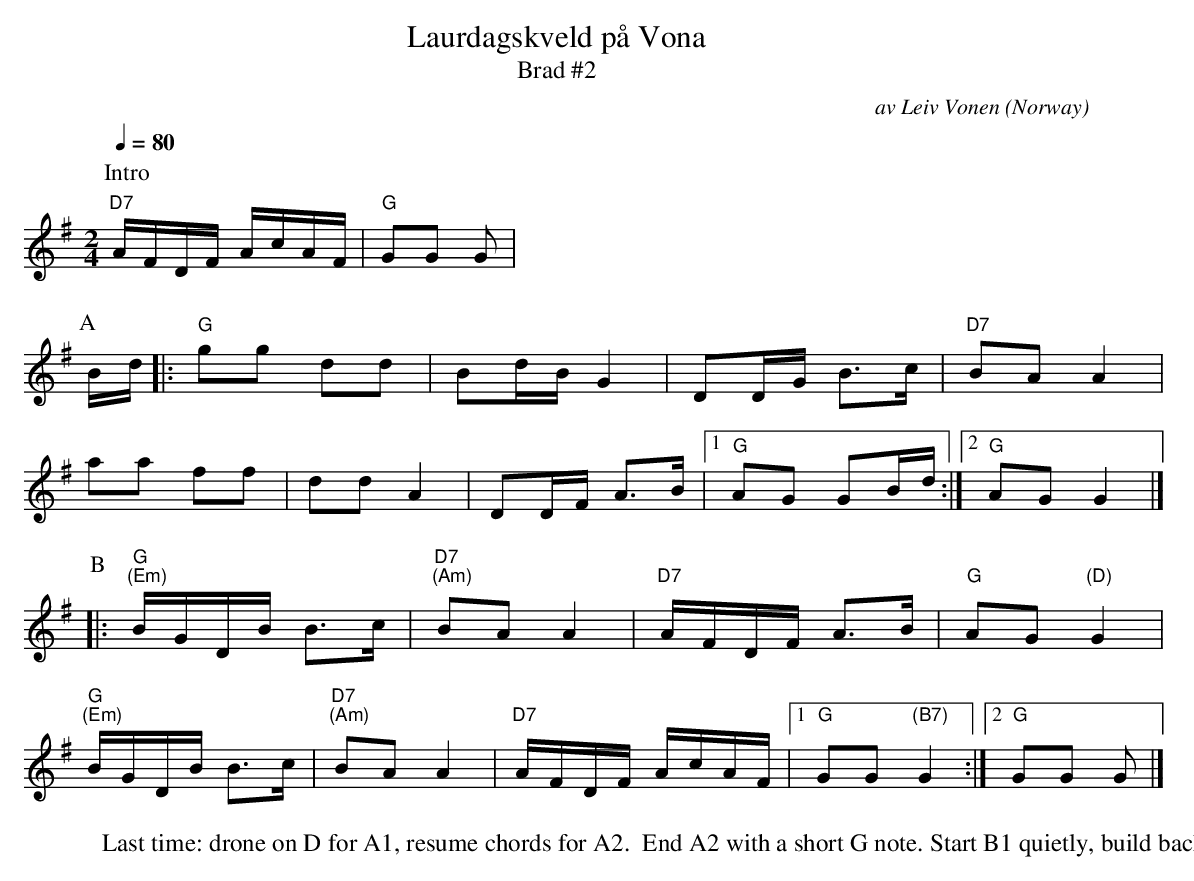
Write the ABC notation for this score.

X:1
T: Laurdagskveld p\aa Vona
T: Brad #2
C: av Leiv Vonen
O: Norway
M: 2/4
L: 1/8
Q:1/4=80
K: G
W:Last time: drone on D for A1, resume chords for A2.  End A2 with a short G note. Start B1 quietly, build back to normal by end of B1.
P:Intro
"D7"A/F/D/F/ A/c/A/F/ | "G"GG G |
P:A
B/d/ |: "G"gg dd | Bd/B/ G2 | DD/G/ B>c | "D7"BA A2 |
aa ff | dd A2 | DD/F/ A>B |[1 "G"AG GB/d/ :|[2 "G"AG G2 |]
P:B
|:"G""(Em)"B/G/D/B/ B>c | "D7""(Am)"BA A2 | "D7"A/F/D/F/ A>B | "G"AG "(D)"G2 |
"G""(Em)"B/G/D/B/ B>c | "D7""(Am)"BA A2 | "D7"A/F/D/F/ A/c/A/F/ |[1 "G"GG "(B7)"G2 :|[2 "G"GG G |]
